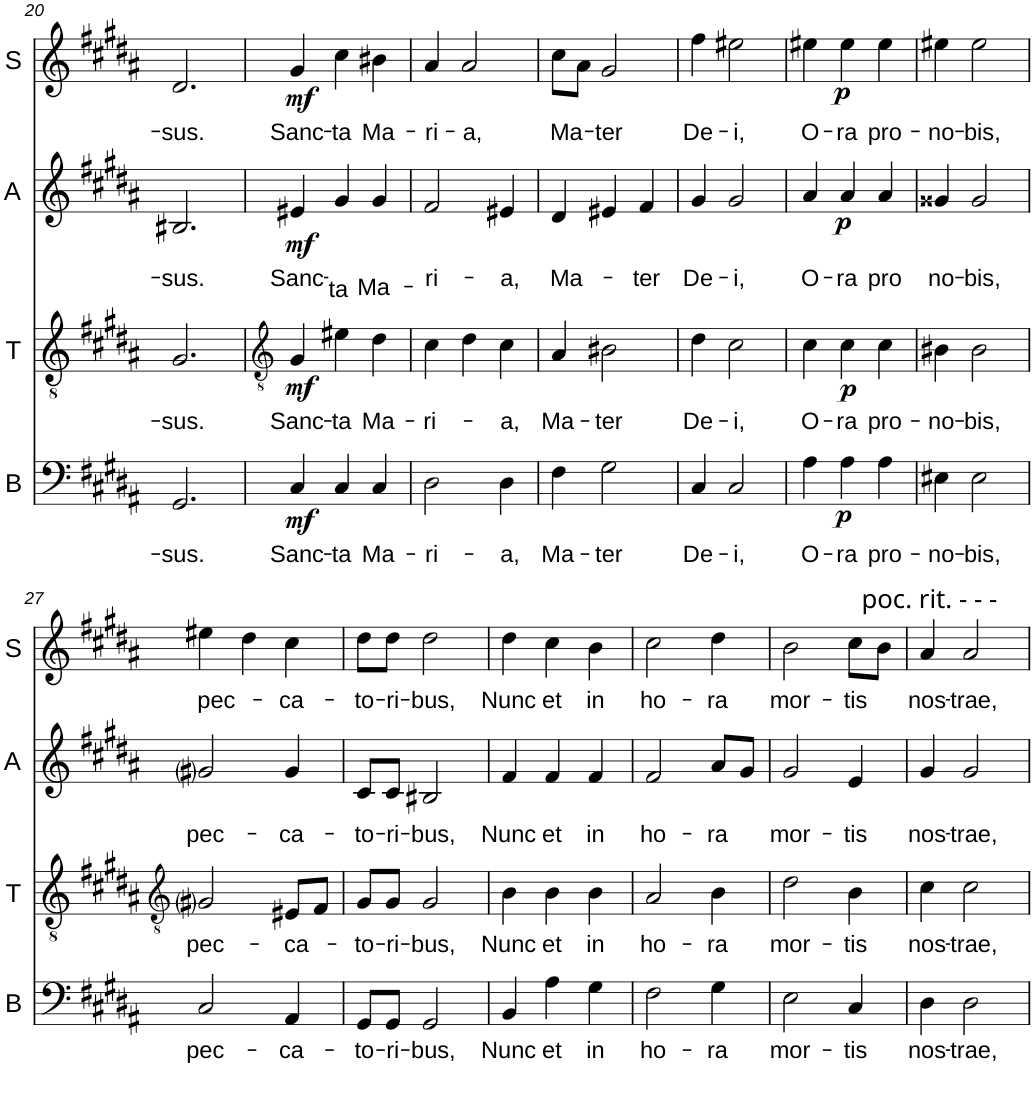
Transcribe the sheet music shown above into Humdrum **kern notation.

**kern	**text	**dynam	**kern	**text	**dynam	**kern	**text	**dynam	**kern	**text	**dynam
*part4	*part4	*part4	*part3	*part3	*part3	*part2	*part2	*part2	*part1	*part1	*part1
*staff4	*staff4	*staff4	*staff3	*staff3	*staff3	*staff2	*staff2	*staff2	*staff1	*staff1	*staff1
*I"Bas	*	*	*I"Tenor	*	*	*I"Alt	*	*	*I"Sopraan	*	*
*I'B	*	*	*I'T	*	*	*I'A	*	*	*I'S	*	*
!!LO:PB:g=z
*clefF4	*	*	*clefGv2	*	*	*clefG2	*	*	*clefG2	*	*
*k[f#c#g#d#a#]	*	*	*k[f#c#g#d#a#]	*	*	*k[f#c#g#d#a#]	*	*	*k[f#c#g#d#a#]	*	*
*B:	*	*	*B:	*	*	*B:	*	*	*B:	*	*
*M3/4	*	*	*M3/4	*	*	*M3/4	*	*	*M3/4	*	*
=20	=20	=20	=20	=20	=20	=20	=20	=20	=20	=20	=20
!	!LO:LY:b	!	!	!LO:LY:b	!	!	!LO:LY:b	!	!	!LO:LY:b	!
2.GG#/	-sus.	.	2.G#/	-sus.	.	2.B#X/	-sus.	.	2.d#/	-sus.	.
=21	=21	=21	=21	=21	=21	=21	=21	=21	=21	=21	=21
*	*	*	*clefGv2	*	*	*	*	*	*	*	*
!	!LO:LY:b	!LO:DY:b	!	!LO:LY:b	!LO:DY:b	!	!LO:LY:b	!LO:DY:b	!	!LO:LY:b	!LO:DY:b
4C#/	Sanc-	mf	4G#/	Sanc-	mf	4e#X/	Sanc-	mf	4g#/	Sanc-	mf
!	!LO:LY:b	!	!	!LO:LY:b	!	!	!LO:LY:b	!	!	!LO:LY:b	!
4C#/	-ta	.	4e#X\	-ta	.	4g#/	-ta	.	4cc#\	-ta	.
!	!LO:LY:b	!	!	!LO:LY:b	!	!	!LO:LY:b	!	!	!LO:LY:b	!
4C#/	Ma-	.	4d#\	Ma-	.	4g#/	Ma-	.	4b#X\	Ma-	.
=22	=22	=22	=22	=22	=22	=22	=22	=22	=22	=22	=22
!	!LO:LY:b	!	!	!LO:LY:b	!	!	!LO:LY:b	!	!	!LO:LY:b	!
2D#\	-ri-	.	4c#\	-ri-	.	2f#/	-ri-	.	4a#/	-ri-	.
!	!	!	!	!	!	!	!	!	!	!LO:LY:b	!
.	.	.	4d#\	.	.	.	.	.	2a#/	-a,	.
!	!LO:LY:b	!	!	!LO:LY:b	!	!	!LO:LY:b	!	!	!	!
4D#\	-a,	.	4c#\	-a,	.	4e#X/	-a,	.	.	.	.
=23	=23	=23	=23	=23	=23	=23	=23	=23	=23	=23	=23
!	!LO:LY:b	!	!	!LO:LY:b	!	!	!LO:LY:b	!	!	!LO:LY:b	!
4F#\	Ma-	.	4A#/	Ma-	.	4d#/	Ma-	.	8cc#\L	Ma-	.
.	.	.	.	.	.	.	.	.	8a#\J	.	.
!	!LO:LY:b	!	!	!LO:LY:b	!	!	!	!	!	!LO:LY:b	!
2G#\	-ter	.	2B#X\	-ter	.	4e#X/	.	.	2g#/	-ter	.
!	!	!	!	!	!	!	!LO:LY:b	!	!	!	!
.	.	.	.	.	.	4f#/	-ter	.	.	.	.
=24	=24	=24	=24	=24	=24	=24	=24	=24	=24	=24	=24
!	!LO:LY:b	!	!	!LO:LY:b	!	!	!LO:LY:b	!	!	!LO:LY:b	!
4C#/	De-	.	4d#\	De-	.	4g#/	De-	.	4ff#\	De-	.
!	!LO:LY:b	!	!	!LO:LY:b	!	!	!LO:LY:b	!	!	!LO:LY:b	!
2C#/	-i,	.	2c#\	-i,	.	2g#/	-i,	.	2ee#X\	-i,	.
=25	=25	=25	=25	=25	=25	=25	=25	=25	=25	=25	=25
!	!LO:LY:b	!	!	!LO:LY:b	!	!	!LO:LY:b	!	!	!LO:LY:b	!
4A#\	O-	.	4c#\	O-	.	4a#/	O-	.	4ee#X\	O-	.
!	!LO:LY:b	!LO:DY:b	!	!LO:LY:b	!LO:DY:b	!	!LO:LY:b	!LO:DY:b	!	!LO:LY:b	!LO:DY:b
4A#\	-ra	p	4c#\	-ra	p	4a#/	-ra	p	4ee#\	-ra	p
!	!LO:LY:b	!	!	!LO:LY:b	!	!	!LO:LY:b	!	!	!LO:LY:b	!
4A#\	pro-	.	4c#\	pro-	.	4a#/	pro	.	4ee#\	pro-	.
=26	=26	=26	=26	=26	=26	=26	=26	=26	=26	=26	=26
!	!LO:LY:b	!	!	!LO:LY:b	!	!	!LO:LY:b	!	!	!LO:LY:b	!
4E#X\	-no-	.	4B#X\	-no-	.	4g##X/	no-	.	4ee#X\	-no-	.
!	!LO:LY:b	!	!	!LO:LY:b	!	!	!LO:LY:b	!	!	!LO:LY:b	!
2E#\	-bis,	.	2B#\	-bis,	.	2g##/	-bis,	.	2ee#\	-bis,	.
!!LO:LB:g=z
=27	=27	=27	=27	=27	=27	=27	=27	=27	=27	=27	=27
*	*	*	*clefGv2	*	*	*	*	*	*	*	*
!	!LO:LY:b	!	!	!LO:LY:b	!	!	!LO:LY:b	!	!	!LO:LY:b	!
2C#/	pec-	.	2G#i/	pec-	.	2g#i/	pec-	.	4ee#X\	pec-	.
.	.	.	.	.	.	.	.	.	4dd#\	.	.
!	!LO:LY:b	!	!	!LO:LY:b	!	!	!LO:LY:b	!	!	!LO:LY:b	!
4AA#/	-ca-	.	8E#X/L	-ca-	.	4g#/	-ca-	.	4cc#\	-ca-	.
.	.	.	8F#/J	.	.	.	.	.	.	.	.
=28	=28	=28	=28	=28	=28	=28	=28	=28	=28	=28	=28
!	!LO:LY:b	!	!	!LO:LY:b	!	!	!LO:LY:b	!	!	!LO:LY:b	!
8GG#/L	-to-	.	8G#/L	-to-	.	8c#/L	-to-	.	8dd#\L	-to-	.
!	!LO:LY:b	!	!	!LO:LY:b	!	!	!LO:LY:b	!	!	!LO:LY:b	!
8GG#/J	-ri-	.	8G#/J	-ri-	.	8c#/J	-ri-	.	8dd#\J	-ri-	.
!	!LO:LY:b	!	!	!LO:LY:b	!	!	!LO:LY:b	!	!	!LO:LY:b	!
2GG#/	-bus,	.	2G#/	-bus,	.	2B#X/	-bus,	.	2dd#\	-bus,	.
=29	=29	=29	=29	=29	=29	=29	=29	=29	=29	=29	=29
!	!LO:LY:b	!	!	!LO:LY:b	!	!	!LO:LY:b	!	!	!LO:LY:b	!
4BB/	Nunc	.	4B\	Nunc	.	4f#/	Nunc	.	4dd#\	Nunc	.
!	!LO:LY:b	!	!	!LO:LY:b	!	!	!LO:LY:b	!	!	!LO:LY:b	!
4A#\	et	.	4B\	et	.	4f#/	et	.	4cc#\	et	.
!	!LO:LY:b	!	!	!LO:LY:b	!	!	!LO:LY:b	!	!	!LO:LY:b	!
4G#\	in	.	4B\	in	.	4f#/	in	.	4b\	in	.
=30	=30	=30	=30	=30	=30	=30	=30	=30	=30	=30	=30
!	!LO:LY:b	!	!	!LO:LY:b	!	!	!LO:LY:b	!	!	!LO:LY:b	!
2F#\	ho-	.	2A#/	ho-	.	2f#/	ho-	.	2cc#\	ho-	.
!	!LO:LY:b	!	!	!LO:LY:b	!	!	!LO:LY:b	!	!	!LO:LY:b	!
4G#\	-ra	.	4B\	-ra	.	8a#/L	-ra	.	4dd#\	-ra	.
.	.	.	.	.	.	8g#/J	.	.	.	.	.
=31	=31	=31	=31	=31	=31	=31	=31	=31	=31	=31	=31
!	!LO:LY:b	!	!	!LO:LY:b	!	!	!LO:LY:b	!	!	!LO:LY:b	!
2E\	mor-	.	2d#\	mor-	.	2g#/	mor-	.	2b\	mor-	.
!	!	!	!	!	!	!	!	!	!LO:TX:a:t=poc. rit. - - -	!	!
!	!LO:LY:b	!	!	!LO:LY:b	!	!	!LO:LY:b	!	!	!LO:LY:b	!
4C#/	-tis	.	4B\	-tis	.	4e/	-tis	.	8cc#\L	-tis	.
.	.	.	.	.	.	.	.	.	8b\J	.	.
=32	=32	=32	=32	=32	=32	=32	=32	=32	=32	=32	=32
!	!LO:LY:b	!	!	!LO:LY:b	!	!	!LO:LY:b	!	!	!LO:LY:b	!
4D#\	nos-	.	4c#\	nos-	.	4g#/	nos-	.	4a#/	nos-	.
!	!LO:LY:b	!	!	!LO:LY:b	!	!	!LO:LY:b	!	!	!LO:LY:b	!
2D#\	-trae,	.	2c#\	-trae,	.	2g#/	-trae,	.	2a#/	-trae,	.
=	=	=	=	=	=	=	=	=	=	=	=
*-	*-	*-	*-	*-	*-	*-	*-	*-	*-	*-	*-
